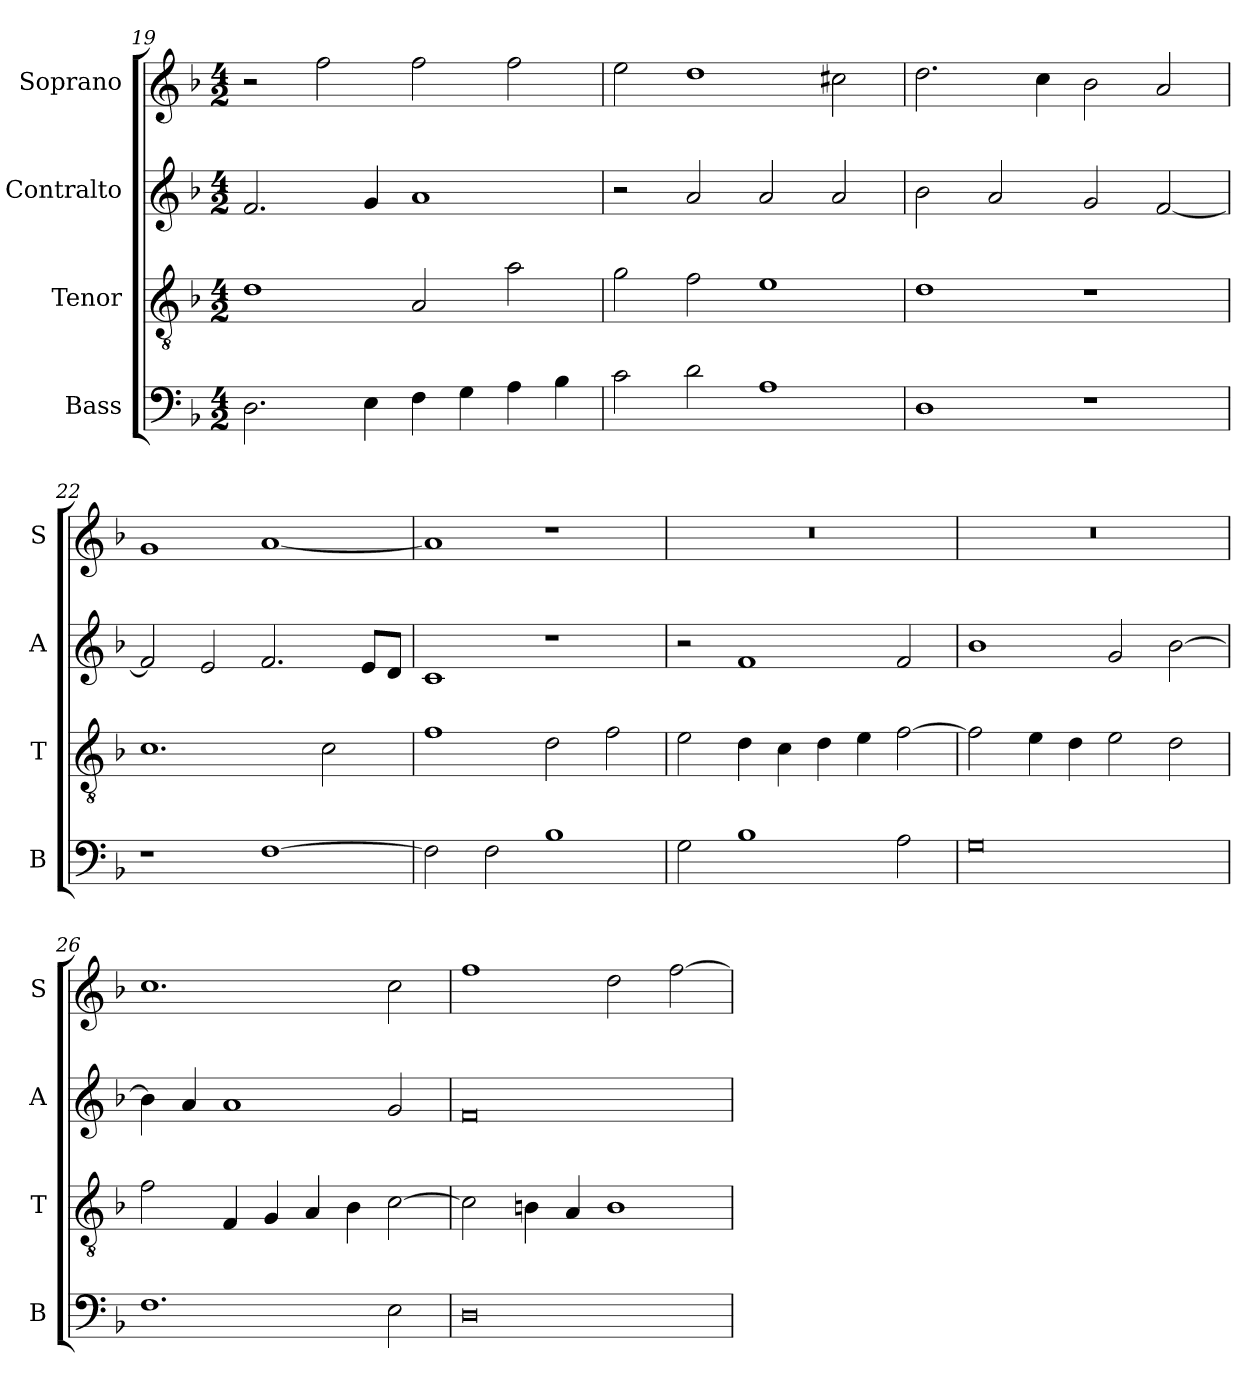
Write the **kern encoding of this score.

**kern	**kern	**kern	**kern
*part4	*part3	*part2	*part1
*staff4	*staff3	*staff2	*staff1
*I"Bass	*I"Tenor	*I"Contralto	*I"Soprano
*I'B	*I'T	*I'A	*I'S
*clefF4	*clefGv2	*clefG2	*clefG2
*k[b-]	*k[b-]	*k[b-]	*k[b-]
*D:aeo	*D:aeo	*D:aeo	*D:aeo
*M4/2	*M4/2	*M4/2	*M4/2
=19	=19	=19	=19
2.D	1d	2.f	2r
.	.	.	2ff
4E	.	4g	.
4F	2A	1a	2ff
4G	.	.	.
4A	2a	.	2ff
4B-	.	.	.
=20	=20	=20	=20
2c	2g	2r	2ee
2d	2f	2a	1dd
1A	1e	2a	.
.	.	2a	2cc#X
=21	=21	=21	=21
1D	1d	2b-	2.dd
.	.	2a	.
.	.	.	4cc
1r	1r	2g	2b-
.	.	[2f	2a
=22	=22	=22	=22
1r	1.c	2f]	1g
.	.	2e	.
[1F	.	2.f	[1a
.	2c	.	.
.	.	8e/L	.
.	.	8d/J	.
=23	=23	=23	=23
2F]	1f	1c	1a]
2F	.	.	.
1B-	2d	1r	1r
.	2f	.	.
=24	=24	=24	=24
2G	2e	2r	0r
1B-	4d	1f	.
.	4c	.	.
.	4d	.	.
.	4e	.	.
2A	[2f	2f	.
=25	=25	=25	=25
0G	2f]	1b-	0r
.	4e	.	.
.	4d	.	.
.	2e	2g	.
.	2d	[2b-	.
=26	=26	=26	=26
1.F	2f	4b-]	1.cc
.	.	4a	.
.	4F	1a	.
.	4G	.	.
.	4A	.	.
.	4B-	.	.
2E	[2c	2g	2cc
=27	=27	=27	=27
0D	2c]	0f	1ff
.	4Bn	.	.
.	4A	.	.
.	1B	.	2dd
.	.	.	[2ff
=	=	=	=
*-	*-	*-	*-
